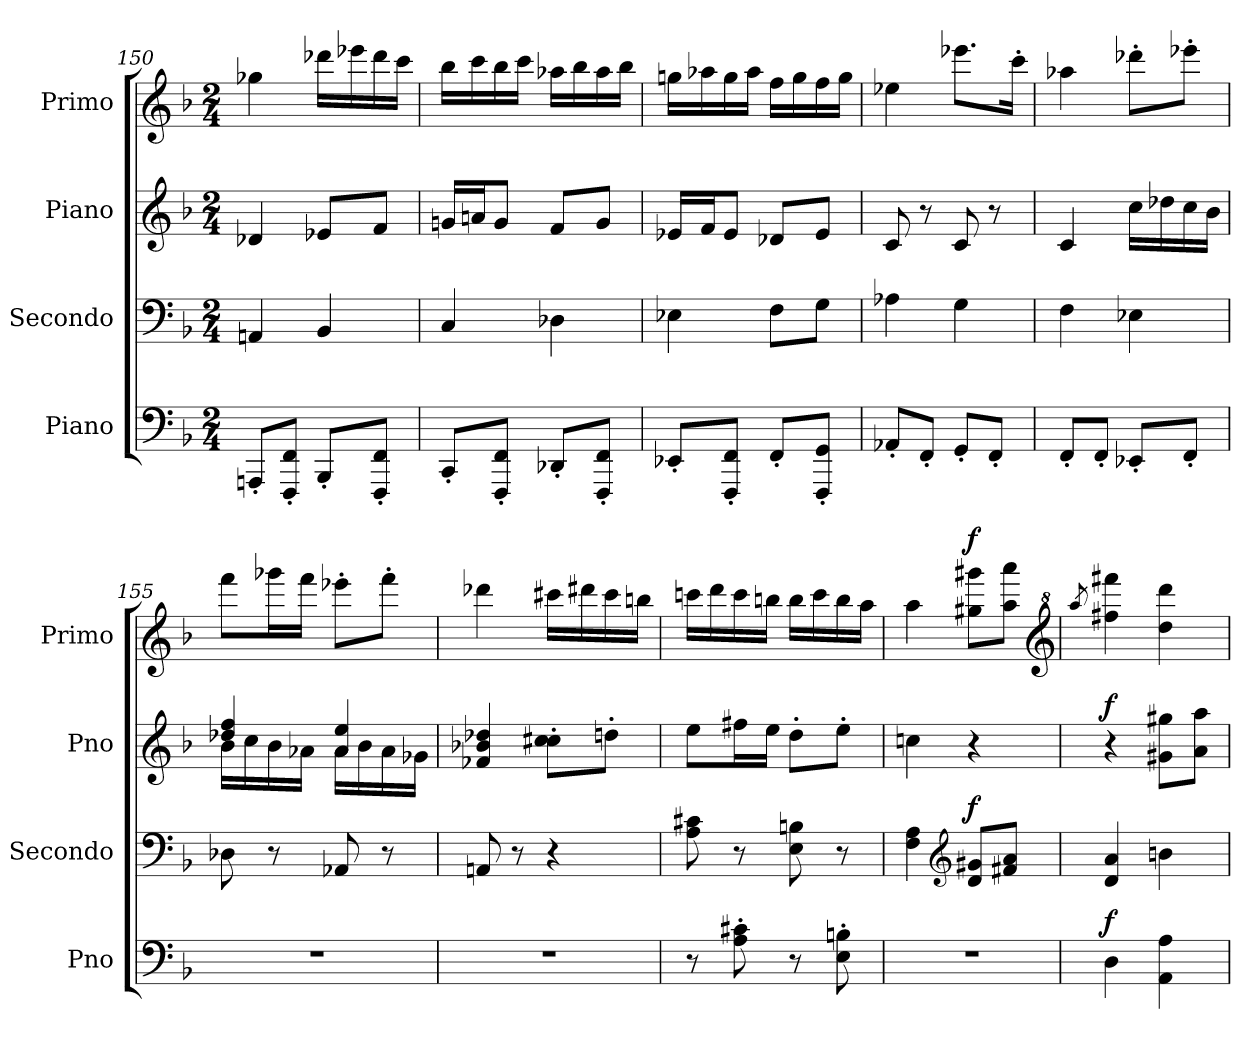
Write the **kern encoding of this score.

**kern	**dynam	**kern	**dynam	**kern	**dynam	**kern	**dynam
*part4	*part4	*part3	*part3	*part2	*part2	*part1	*part1
*staff4	*staff4	*staff3	*staff3	*staff2	*staff2	*staff1	*staff1
*I"Piano	*	*I"Secondo	*	*I"Piano	*	*I"Primo	*
*I'Pno	*	*I'Secondo	*	*I'Pno	*	*I'Primo	*
!!LO:PB:g=z
*clefF4	*	*clefF4	*	*clefG2	*	*clefG2	*
*k[b-]	*	*k[b-]	*	*k[b-]	*	*k[b-]	*
*F:	*	*F:	*	*F:	*	*F:	*
*M2/4	*	*M2/4	*	*M2/4	*	*M2/4	*
=150	=150	=150	=150	=150	=150	=150	=150
8AAAn'/L	.	4AAn/	.	4d-X/	.	4gg-X\	.
8FFF/' 8FF/'J	.	.	.	.	.	.	.
8BBB-'/L	.	4BB-/	.	8e-X/L	.	16ddd-X\LL	.
.	.	.	.	.	.	16eee-X\	.
8FFF/' 8FF/'J	.	.	.	8f/J	.	16ddd-\	.
.	.	.	.	.	.	16ccc\JJ	.
=151	=151	=151	=151	=151	=151	=151	=151
8CC'/L	.	4C/	.	16gn/LL	.	16bb-\LL	.
.	.	.	.	16an/J	.	16ccc\	.
8FFF/' 8FF/'J	.	.	.	8g/J	.	16bb-\	.
.	.	.	.	.	.	16ccc\JJ	.
8DD-X'/L	.	4D-X\	.	8f/L	.	16aa-X\LL	.
.	.	.	.	.	.	16bb-\	.
8FFF/' 8FF/'J	.	.	.	8g/J	.	16aa-\	.
.	.	.	.	.	.	16bb-\JJ	.
=152	=152	=152	=152	=152	=152	=152	=152
8EE-X'/L	.	4E-X\	.	16e-X/LL	.	16ggn\LL	.
.	.	.	.	16f/J	.	16aa-X\	.
8FFF/' 8FF/'J	.	.	.	8e-/J	.	16gg\	.
.	.	.	.	.	.	16aa-\JJ	.
8FF'/L	.	8F\L	.	8d-X/L	.	16ff\LL	.
.	.	.	.	.	.	16gg\	.
8FFF/' 8GG/'J	.	8G\J	.	8e-/J	.	16ff\	.
.	.	.	.	.	.	16gg\JJ	.
=153	=153	=153	=153	=153	=153	=153	=153
8AA-X'/L	.	4A-X\	.	8c/	.	4ee-X\	.
8FF'/J	.	.	.	8r	.	.	.
8GG'/L	.	4G\	.	8c/	.	8.eee-X\L	.
8FF'/J	.	.	.	8r	.	.	.
.	.	.	.	.	.	16ccc'\Jk	.
=154	=154	=154	=154	=154	=154	=154	=154
8FF'/L	.	4F\	.	4c/	.	4aa-X\	.
8FF'/J	.	.	.	.	.	.	.
8EE-X'/L	.	4E-X\	.	16cc\LL	.	8ddd-X'\L	.
.	.	.	.	16dd-X\	.	.	.
8FF'/J	.	.	.	16cc\	.	8eee-X'\J	.
.	.	.	.	16b-\JJ	.	.	.
=155	=155	=155	=155	=155	=155	=155	=155
*	*	*	*	*^	*	*	*
2r	.	8D-X\	.	4dd-X/ 4ff/	16b-\LL	.	8fff\L	.
.	.	.	.	.	16cc\	.	.	.
.	.	8r	.	.	16b-\	.	16ggg-X\L	.
.	.	.	.	.	16a-X\JJ	.	16fff\JJ	.
.	.	8AA-X/	.	4a-/ 4ee/	16a-\LL	.	8eee-X'\L	.
.	.	.	.	.	16b-\	.	.	.
.	.	8r	.	.	16a-\	.	8fff'\J	.
.	.	.	.	.	16g-X\JJ	.	.	.
*	*	*	*	*v	*v	*	*	*
=156	=156	=156	=156	=156	=156	=156	=156
2r	.	8AAn/	.	4f-X/ 4b-X/ 4dd-X/	.	4ddd-X\	.
.	.	8r	.	.	.	.	.
.	.	4r	.	8cc\' 8cc#X\'L	.	16ccc#X\LL	.
.	.	.	.	.	.	16ddd#X\	.
.	.	.	.	8ddn'\J	.	16ccc#\	.
.	.	.	.	.	.	16bbn\JJ	.
!!LO:LB:g=z
=157	=157	=157	=157	=157	=157	=157	=157
8r	.	8A\ 8c#X\	.	8ee\L	.	16cccn\LL	.
.	.	.	.	.	.	16ddd\	.
8A\' 8c#X\'	.	8r	.	16ff#X\L	.	16ccc\	.
.	.	.	.	16ee\JJ	.	16bbn\JJ	.
8r	.	8E\ 8Bn\	.	8dd'\L	.	16bb\LL	.
.	.	.	.	.	.	16ccc\	.
8E\' 8Bn\'	.	8r	.	8ee'\J	.	16bb\	.
.	.	.	.	.	.	16aa\JJ	.
=158	=158	=158	=158	=158	=158	=158	=158
2r	.	4F\ 4A\	.	4ccn\	.	4aa\	.
*	*	*clefG2	*	*	*	*	*
!	!	!	!LO:DY:a	!	!	!	!LO:DY:a
.	.	8d/ 8g#X/L	f	4r	.	8gg#X\ 8ggg#X\L	f
.	.	8f#X/ 8a/J	.	.	.	8aa\ 8aaa\J	.
*	*	*	*	*	*	*clefG^2	*
=159	=159	=159	=159	=159	=159	=159	=159
.	.	.	.	.	.	8qaaa/	.
!	!LO:DY:a	!	!	!	!LO:DY:a	!	!
4D\	f	4d/ 4a/	.	4r	f	4fff#X\ 4ffff#X\	.
4AA\ 4A\	.	4bn\	.	8g#X\ 8gg#X\L	.	4ddd\ 4dddd\	.
.	.	.	.	8a\ 8aa\J	.	.	.
=	=	=	=	=	=	=	=
*-	*-	*-	*-	*-	*-	*-	*-
